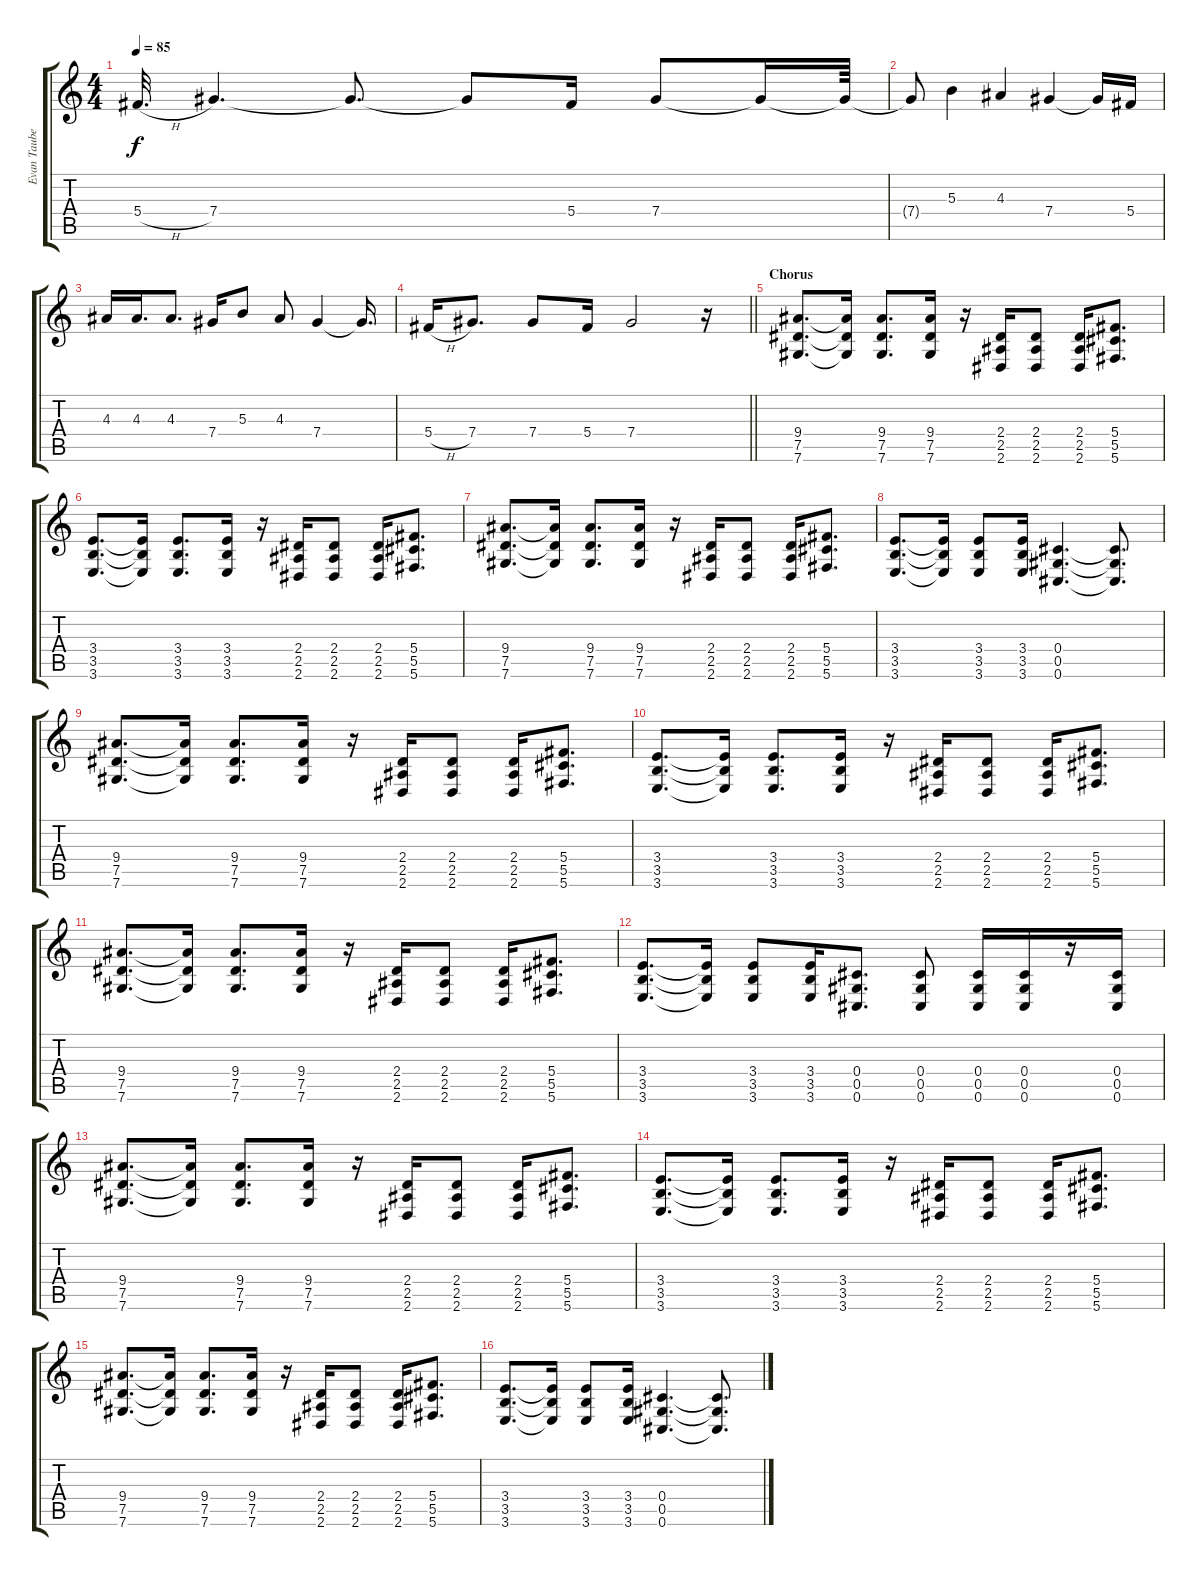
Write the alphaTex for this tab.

\track ("Evan Taubenfeld" "Evan Taube") {instrument overdrivenguitar}
\staff {score tabs}
\tuning (Eb4 Bb3 Gb3 Db3 Ab2 Db2) {hide}
\ts (4 4)
\tempo 85
\clef g2
\ks c
5.4{h}.32{d dy f instrument overdrivenguitar} 7.4.4{d} 7.4{t}.8{d} 7.4{t}.8 5.4.16 7.4.8 7.4{t}.16 7.4{t}.64 |
7.4{t}.8 5.3.4 4.3.4 7.4.4 7.4{t}.16 5.4.16 |
4.3.16 4.3.16{d} 4.3.8{d} 7.4.16 5.3.8 4.3.8 7.4.4 7.4{t}.16{d} |
\barLineRight lightlight
5.4{h}.16 7.4.8{d} 7.4.8 5.4.16 7.4.2 r.16 |
\section ("" "Chorus")
(9.4 7.5 7.6).8{d instrument overdrivenguitar} (9.4{t} 7.5{t} 7.6{t}).16 (9.4 7.5 7.6).8{d} (9.4 7.5 7.6).16 r.16 (2.4 2.5 2.6).16 (2.4 2.5 2.6).8 (2.4 2.5 2.6).16 (5.4 5.5 5.6).8{d} |
(3.4 3.5 3.6).8{d} (3.4{t} 3.5{t} 3.6{t}).16 (3.4 3.5 3.6).8{d} (3.4 3.5 3.6).16 r.16 (2.4 2.5 2.6).16 (2.4 2.5 2.6).8 (2.4 2.5 2.6).16 (5.4 5.5 5.6).8{d} |
(9.4 7.5 7.6).8{d} (9.4{t} 7.5{t} 7.6{t}).16 (9.4 7.5 7.6).8{d} (9.4 7.5 7.6).16 r.16 (2.4 2.5 2.6).16 (2.4 2.5 2.6).8 (2.4 2.5 2.6).16 (5.4 5.5 5.6).8{d} |
(3.4 3.5 3.6).8{d} (3.4{t} 3.5{t} 3.6{t}).16 (3.4 3.5 3.6).8 (3.4 3.5 3.6).16 (0.4 0.5 0.6).4{d} (0.4{t} 0.5{t} 0.6{t}).8{d} |
(9.4 7.5 7.6).8{d instrument overdrivenguitar} (9.4{t} 7.5{t} 7.6{t}).16 (9.4 7.5 7.6).8{d} (9.4 7.5 7.6).16 r.16 (2.4 2.5 2.6).16 (2.4 2.5 2.6).8 (2.4 2.5 2.6).16 (5.4 5.5 5.6).8{d} |
(3.4 3.5 3.6).8{d} (3.4{t} 3.5{t} 3.6{t}).16 (3.4 3.5 3.6).8{d} (3.4 3.5 3.6).16 r.16 (2.4 2.5 2.6).16 (2.4 2.5 2.6).8 (2.4 2.5 2.6).16 (5.4 5.5 5.6).8{d} |
(9.4 7.5 7.6).8{d} (9.4{t} 7.5{t} 7.6{t}).16 (9.4 7.5 7.6).8{d} (9.4 7.5 7.6).16 r.16 (2.4 2.5 2.6).16 (2.4 2.5 2.6).8 (2.4 2.5 2.6).16 (5.4 5.5 5.6).8{d} |
(3.4 3.5 3.6).8{d} (3.4{t} 3.5{t} 3.6{t}).16 (3.4 3.5 3.6).8 (3.4 3.5 3.6).16 (0.4 0.5 0.6).8{d} (0.4 0.5 0.6).8 (0.4 0.5 0.6).16 (0.4 0.5 0.6).16 r.16 (0.4 0.5 0.6).16 |
(9.4 7.5 7.6).8{d instrument overdrivenguitar} (9.4{t} 7.5{t} 7.6{t}).16 (9.4 7.5 7.6).8{d} (9.4 7.5 7.6).16 r.16 (2.4 2.5 2.6).16 (2.4 2.5 2.6).8 (2.4 2.5 2.6).16 (5.4 5.5 5.6).8{d} |
(3.4 3.5 3.6).8{d} (3.4{t} 3.5{t} 3.6{t}).16 (3.4 3.5 3.6).8{d} (3.4 3.5 3.6).16 r.16 (2.4 2.5 2.6).16 (2.4 2.5 2.6).8 (2.4 2.5 2.6).16 (5.4 5.5 5.6).8{d} |
(9.4 7.5 7.6).8{d} (9.4{t} 7.5{t} 7.6{t}).16 (9.4 7.5 7.6).8{d} (9.4 7.5 7.6).16 r.16 (2.4 2.5 2.6).16 (2.4 2.5 2.6).8 (2.4 2.5 2.6).16 (5.4 5.5 5.6).8{d} |
(3.4 3.5 3.6).8{d} (3.4{t} 3.5{t} 3.6{t}).16 (3.4 3.5 3.6).8 (3.4 3.5 3.6).16 (0.4 0.5 0.6).4{d} (0.4{t} 0.5{t} 0.6{t}).8{d}
